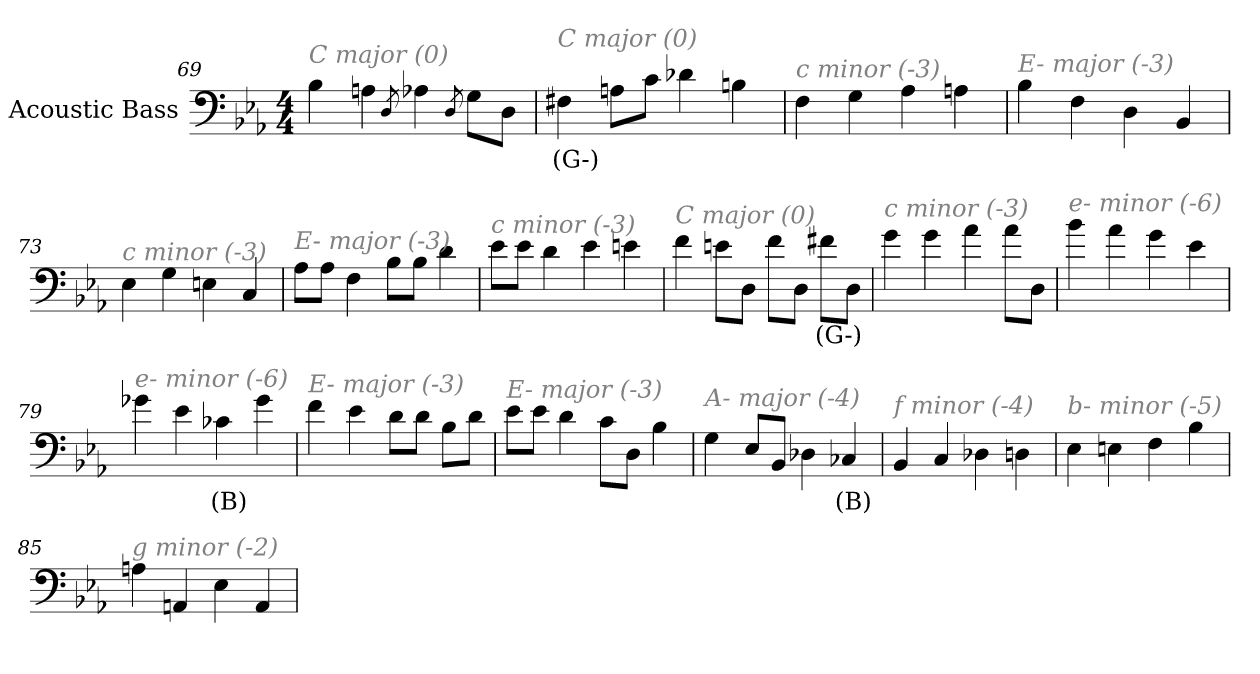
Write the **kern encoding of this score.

**kern	**text
*part1	*part1
*staff1	*staff1
*I"Acoustic Bass	*
*clefF4	*
*ITrd7c12	*
*k[b-e-a-]	*
*E-:	*
*M4/4	*
=69	=69
!LO:TX:i:color=#808080:t=C major (0)	!
4BB-	.
4AAn	.
8qDD	.
4AA-X	.
8qDD	.
8GGL	.
8DDJ	.
=70	=70
!LO:TX:i:color=#808080:t=C major (0)	!
4FF#Xi	(G-)
8AAnL	.
8CJ	.
4D-X	.
4BBn	.
=71	=71
!LO:TX:i:color=#808080:t=c minor (-3)	!
4FF	.
4GG	.
4AA-	.
4AAn	.
=72	=72
!LO:TX:i:color=#808080:t=E- major (-3)	!
4BB-	.
4FF	.
4DD	.
4BBB-	.
=73	=73
!LO:TX:i:color=#808080:t=c minor (-3)	!
4EE-	.
4GG	.
4EEn	.
4CC	.
=74	=74
!LO:TX:i:color=#808080:t=E- major (-3)	!
8AA-L	.
8AA-J	.
4FF	.
8BB-L	.
8BB-J	.
4D	.
=75	=75
!LO:TX:i:color=#808080:t=c minor (-3)	!
8E-L	.
8E-J	.
4D	.
4E-	.
4En	.
=76	=76
!LO:TX:i:color=#808080:t=C major (0)	!
4F	.
8EnL	.
8DDJ	.
8FL	.
8DDJ	.
8F#XiL	(G-)
8DDJ	.
=77	=77
!LO:TX:i:color=#808080:t=c minor (-3)	!
4G	.
4G	.
4A-	.
8A-L	.
8DDJ	.
=78	=78
!LO:TX:i:color=#808080:t=e- minor (-6)	!
4B-	.
4A-	.
4G	.
4E-	.
=79	=79
!LO:TX:i:color=#808080:t=e- minor (-6)	!
4G-X	.
4E-	.
4C-Xi	(B)
4G-	.
=80	=80
!LO:TX:i:color=#808080:t=E- major (-3)	!
4F	.
4E-	.
8DL	.
8DJ	.
8BB-L	.
8DJ	.
=81	=81
!LO:TX:i:color=#808080:t=E- major (-3)	!
8E-L	.
8E-J	.
4D	.
8CL	.
8DDJ	.
4BB-	.
=82	=82
!LO:TX:i:color=#808080:t=A- major (-4)	!
4GG	.
8EE-L	.
8BBB-J	.
4DD-X	.
4CC-Xj	(B)
=83	=83
!LO:TX:i:color=#808080:t=f minor (-4)	!
4BBB-	.
4CC	.
4DD-X	.
4DDn	.
=84	=84
!LO:TX:i:color=#808080:t=b- minor (-5)	!
4EE-	.
4EEn	.
4FF	.
4BB-	.
=85	=85
!LO:TX:i:color=#808080:t=g minor (-2)	!
4AAn	.
4AAAn	.
4EE-	.
4AAA	.
=	=
*-	*-
